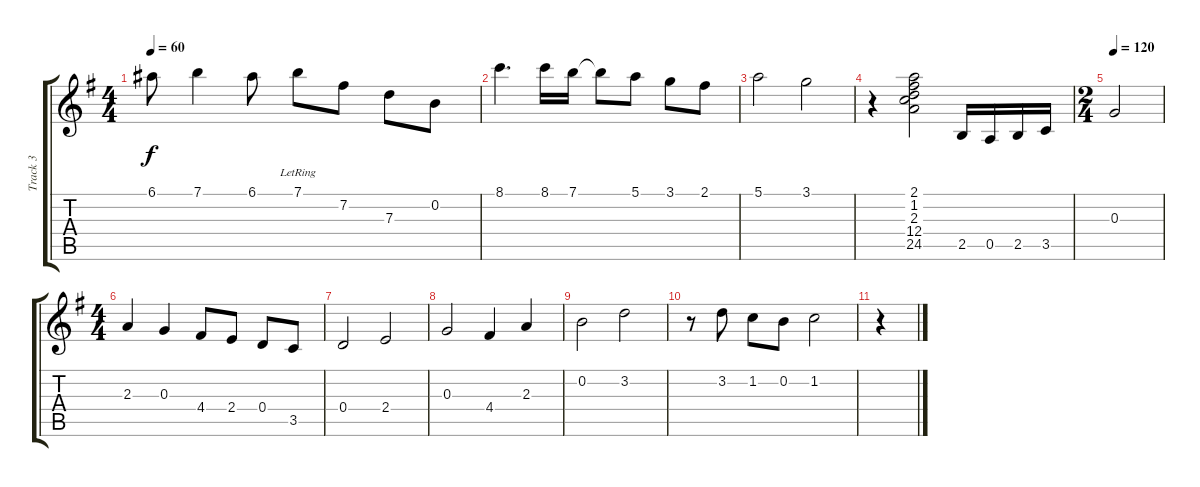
\track ("Track 3" "Track 3") {instrument acousticguitarnylon}
\staff {score tabs}
\tuning (E4 B3 G3 D3 A2 E2) {hide}
\ts (4 4)
\tempo 60
\clef g2
\ks g
6.1.8{dy f} 7.1.4 6.1.8 7.1{lr}.8 7.2.8 7.3.8 0.2.8 |
8.1.4{d} 8.1.16 7.1.16 7.1{t}.8 5.1.8 3.1.8 2.1.8 |
5.1.2 3.1.2 |
r.4 (2.1 1.2 2.3 12.4 24.5).2 2.5.16 0.5.16 2.5.16 3.5.16 |
\ts (2 4)
\tempo 120
0.3.2 |
\ts (4 4)
2.3.4 0.3.4 4.4.8 2.4.8 0.4.8 3.5.8 |
0.4.2 2.4.2 |
0.3.2 4.4.4 2.3.4 |
0.2.2 3.2.2 |
r.8 3.2.8 1.2.8 0.2.8 1.2.2 |
r.4
